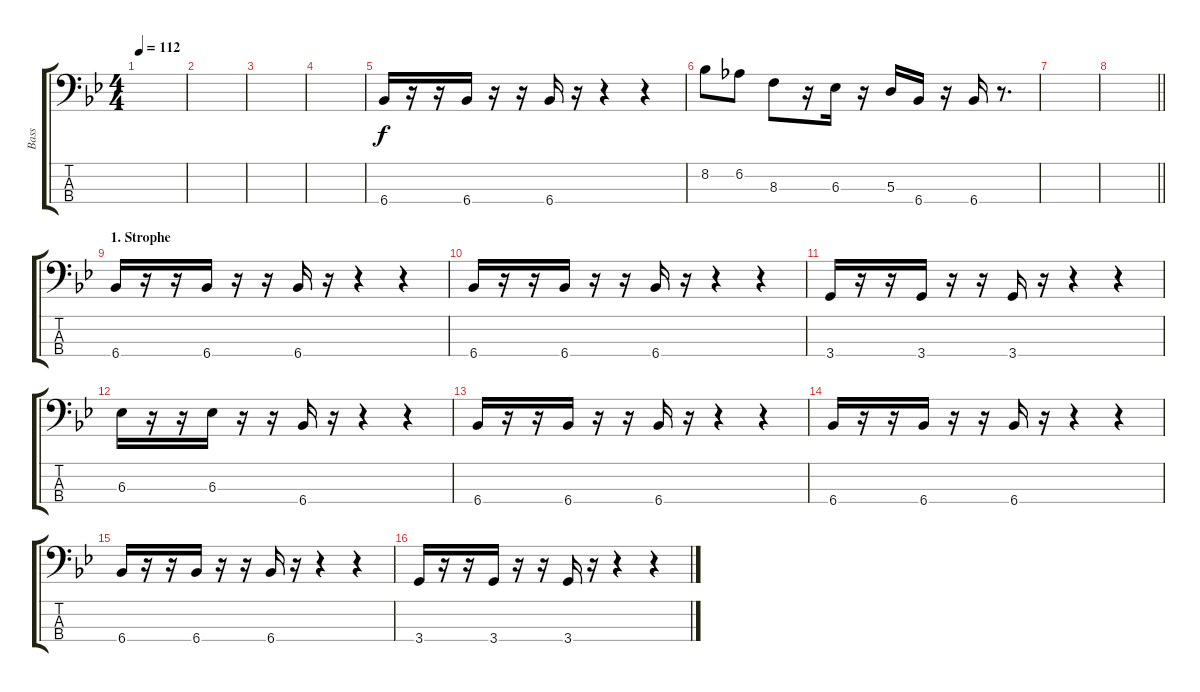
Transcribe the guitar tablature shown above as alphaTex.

\track ("Bass" "Bass") {instrument electricbassfinger}
\staff {score tabs}
\tuning (G2 D2 A1 E1) {hide}
\ts (4 4)
\tempo 112
\clef f4
\ks bb
|
|
|
|
6.4.16 r.16 r.16 6.4.16 r.16 r.16 6.4.16 r.16 r.4 r.4 |
8.2.8 6.2.8 8.3.8 r.16 6.3.16 r.16 5.3.16 6.4.16 r.16 6.4.16 r.8{d} |
|
\barLineRight lightlight
|
\section ("" "1. Strophe")
6.4.16 r.16 r.16 6.4.16 r.16 r.16 6.4.16 r.16 r.4 r.4 |
6.4.16 r.16 r.16 6.4.16 r.16 r.16 6.4.16 r.16 r.4 r.4 |
3.4.16 r.16 r.16 3.4.16 r.16 r.16 3.4.16 r.16 r.4 r.4 |
6.3.16 r.16 r.16 6.3.16 r.16 r.16 6.4.16 r.16 r.4 r.4 |
6.4.16 r.16 r.16 6.4.16 r.16 r.16 6.4.16 r.16 r.4 r.4 |
6.4.16 r.16 r.16 6.4.16 r.16 r.16 6.4.16 r.16 r.4 r.4 |
6.4.16 r.16 r.16 6.4.16 r.16 r.16 6.4.16 r.16 r.4 r.4 |
3.4.16 r.16 r.16 3.4.16 r.16 r.16 3.4.16 r.16 r.4 r.4
